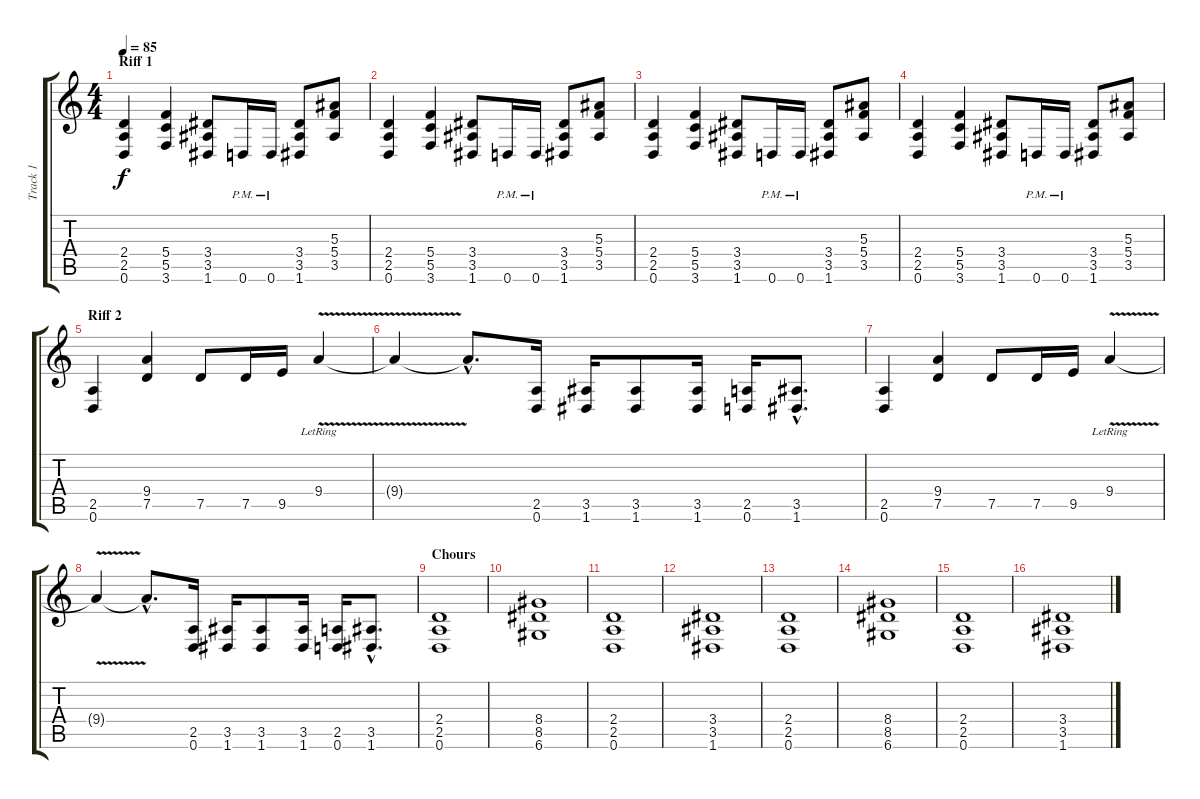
\track ("Track 1" "Track 1") {instrument distortionguitar}
\staff {score tabs}
\tuning (D4 A3 F3 C3 G2 D2) {hide}
\ts (4 4)
\section ("" "Riff 1")
\tempo 85
\clef g2
\ks c
(2.4 2.5 0.6).4{dy f} (5.4 5.5 3.6).4 (3.4 3.5 1.6).8 0.6{pm}.16 0.6{pm}.16 (3.4 3.5 1.6).8 (5.3 5.4 3.5).8 |
(2.4 2.5 0.6).4 (5.4 5.5 3.6).4 (3.4 3.5 1.6).8 0.6{pm}.16 0.6{pm}.16 (3.4 3.5 1.6).8 (5.3 5.4 3.5).8 |
(2.4 2.5 0.6).4 (5.4 5.5 3.6).4 (3.4 3.5 1.6).8 0.6{pm}.16 0.6{pm}.16 (3.4 3.5 1.6).8 (5.3 5.4 3.5).8 |
(2.4 2.5 0.6).4 (5.4 5.5 3.6).4 (3.4 3.5 1.6).8 0.6{pm}.16 0.6{pm}.16 (3.4 3.5 1.6).8 (5.3 5.4 3.5).8 |
\section ("" "Riff 2")
(2.5 0.6).4 (9.4 7.5).4 7.5.8 7.5.16 9.5.16 9.4{v lr}.4 |
9.4{t}.4 9.4{hac t}.8{d} (2.5 0.6).16 (3.5 1.6).16 (3.5 1.6).8 (3.5 1.6).16 (2.5 0.6).16 (3.5{hac} 1.6{hac}).8{d} |
(2.5 0.6).4 (9.4 7.5).4 7.5.8 7.5.16 9.5.16 9.4{v lr}.4 |
9.4{t}.4 9.4{hac t}.8{d} (2.5 0.6).16 (3.5 1.6).16 (3.5 1.6).8 (3.5 1.6).16 (2.5 0.6).16 (3.5{hac} 1.6{hac}).8{d} |
\section ("" "Chours")
(2.4 2.5 0.6).1 |
(8.4 8.5 6.6).1 |
(2.4 2.5 0.6).1 |
(3.4 3.5 1.6).1 |
(2.4 2.5 0.6).1 |
(8.4 8.5 6.6).1 |
(2.4 2.5 0.6).1 |
(3.4 3.5 1.6).1
